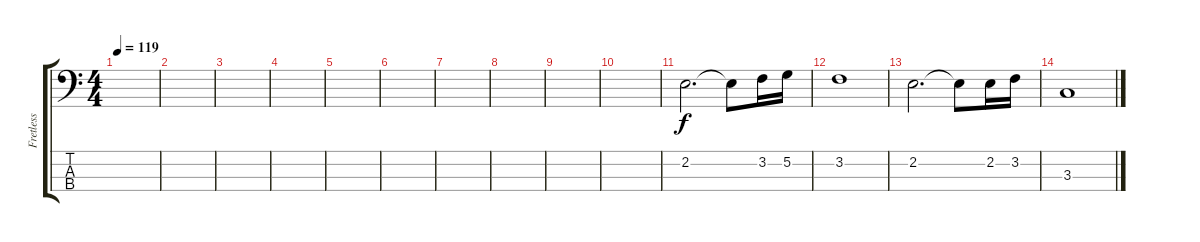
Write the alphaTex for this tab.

\track ("Fretless" "Fretless") {instrument fretlessbass}
\staff {score tabs}
\tuning (G2 D2 A1 E1) {hide}
\ts (4 4)
\tempo 119
\clef f4
\ks c
|
|
|
|
|
|
|
|
|
|
2.2.2{d} 2.2{t}.8 3.2.16 5.2.16 |
3.2.1 |
2.2.2{d} 2.2{t}.8 2.2.16 3.2.16 |
3.3.1
